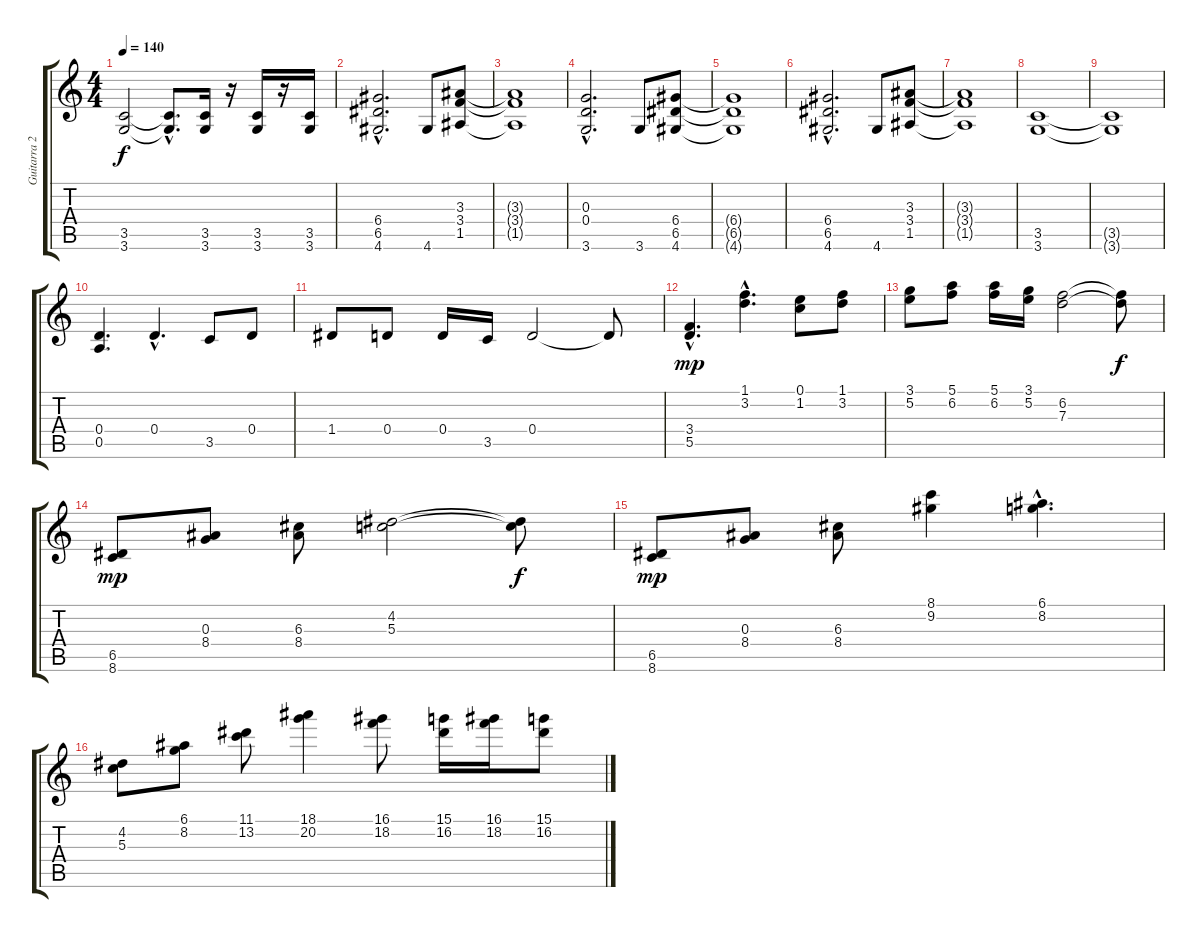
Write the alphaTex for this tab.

\track ("Guitarra 2" "Guitarra 2") {instrument distortionguitar}
\staff {score tabs}
\tuning (E4 B3 G3 D3 A2 E2) {hide}
\ts (4 4)
\tempo 140
\clef g2
\ks c
(3.5{t} 3.6{t}).2{dy f} (3.5{hac t} 3.6{hac t}).8{d} (3.5 3.6).16 r.16 (3.5 3.6).16 r.16 (3.5 3.6).16 |
(6.4{hac} 6.5{hac} 4.6{hac}).2{d} 4.6.8 (3.3 3.4 1.5).8 |
(3.3{t} 3.4{t} 1.5{t}).1 |
(0.3{hac} 0.4{hac} 3.6{hac}).2{d} 3.6.8 (6.4 6.5 4.6).8 |
(6.4{t} 6.5{t} 4.6{t}).1 |
(6.4{hac} 6.5{hac} 4.6{hac}).2{d} 4.6.8 (3.3 3.4 1.5).8 |
(3.3{t} 3.4{t} 1.5{t}).1 |
(3.5 3.6).1 |
(3.5{t} 3.6{t}).1 |
(0.4 0.5).4{d} 0.4{hac}.4{d} 3.5.8 0.4.8 |
1.4.8 0.4.8 0.4.16 3.5.16 0.4.2 0.4{t}.8 |
(3.4{hac} 5.5{hac}).4{d dy mp} (1.1{hac} 3.2{hac}).4{d} (0.1 1.2).8 (1.1 3.2).8 |
(3.1 5.2).8 (5.1 6.2).8 (5.1 6.2).16 (3.1 5.2).16 (6.2 7.3).2 (6.2{t} 7.3{t}).8{dy f} |
(6.5 8.6).8{dy mp} (0.3 8.4).8 (6.3 8.4).8 (4.2 5.3).2 (4.2{t} 5.3{t}).8{dy f} |
(6.5 8.6).8{dy mp} (0.3 8.4).8 (6.3 8.4).8 (8.1 9.2).4 (6.1{hac} 8.2{hac}).4{d} |
(4.2 5.3).8 (6.1 8.2).8 (11.1 13.2).8 (18.1 20.2).4 (16.1 18.2).8 (15.1 16.2).16 (16.1 18.2).16 (15.1 16.2).8
